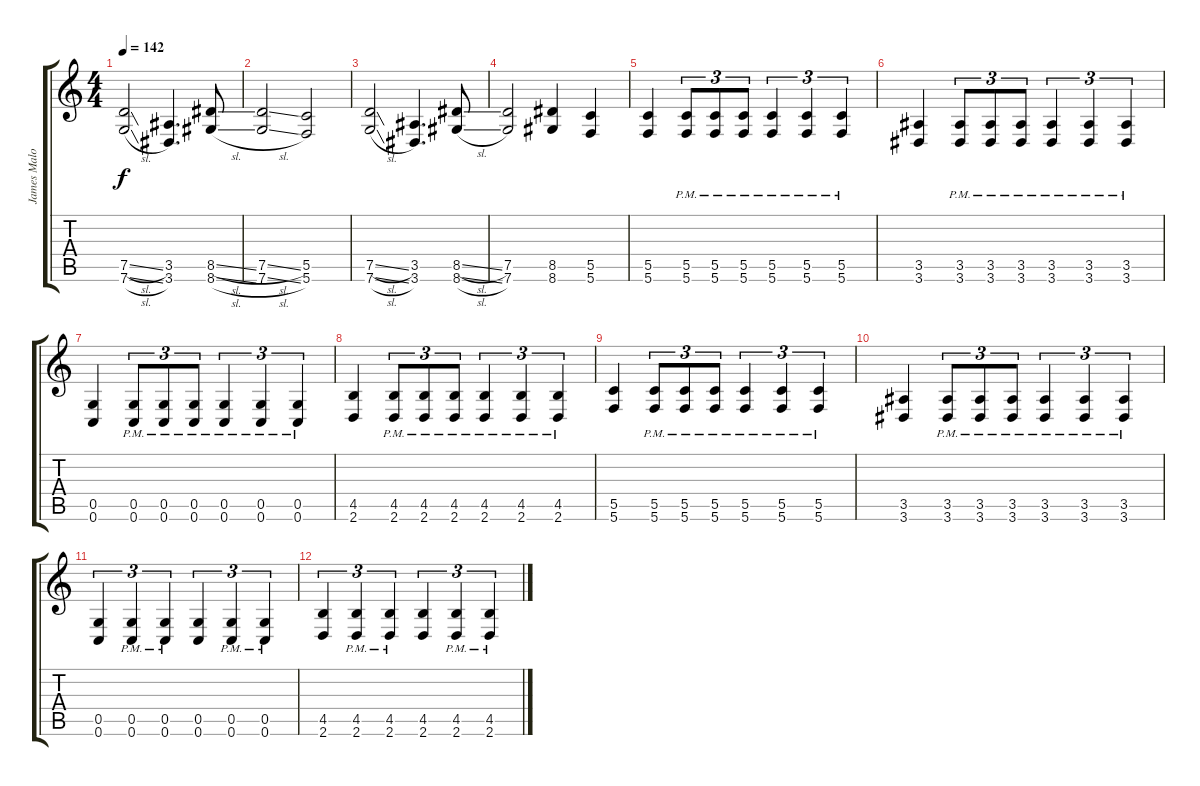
\track ("James Malone Backing" "James Malo") {instrument distortionguitar}
\staff {score tabs}
\tuning (D4 A3 F3 C3 G2 C2) {hide}
\ts (4 4)
\tempo 142
\clef g2
\ks c
(7.5{sl} 7.6{sl}).2{dy f} (3.5 3.6).4{d} (8.5{sl} 8.6{sl}).8 |
(7.5{sl} 7.6{sl}).2 (5.5 5.6).2 |
(7.5{sl} 7.6{sl}).2 (3.5 3.6).4{d} (8.5{sl} 8.6{sl}).8 |
(7.5 7.6).2 (8.5 8.6).4 (5.5 5.6).4 |
(5.5 5.6).4{volume 16} (5.5{pm} 5.6{pm}).8{tu (3 2)} (5.5{pm} 5.6{pm}).8{tu (3 2)} (5.5{pm} 5.6{pm}).8{tu (3 2)} (5.5{pm} 5.6{pm}).4{tu (3 2)} (5.5{pm} 5.6{pm}).4{tu (3 2)} (5.5{pm} 5.6{pm}).4{tu (3 2)} |
(3.5 3.6).4 (3.5{pm} 3.6{pm}).8{tu (3 2)} (3.5{pm} 3.6{pm}).8{tu (3 2)} (3.5{pm} 3.6{pm}).8{tu (3 2)} (3.5{pm} 3.6{pm}).4{tu (3 2)} (3.5{pm} 3.6{pm}).4{tu (3 2)} (3.5{pm} 3.6{pm}).4{tu (3 2)} |
(0.5 0.6).4 (0.5{pm} 0.6{pm}).8{tu (3 2)} (0.5{pm} 0.6{pm}).8{tu (3 2)} (0.5{pm} 0.6{pm}).8{tu (3 2)} (0.5{pm} 0.6{pm}).4{tu (3 2)} (0.5{pm} 0.6{pm}).4{tu (3 2)} (0.5{pm} 0.6{pm}).4{tu (3 2)} |
(4.5 2.6).4 (4.5{pm} 2.6{pm}).8{tu (3 2)} (4.5{pm} 2.6{pm}).8{tu (3 2)} (4.5{pm} 2.6{pm}).8{tu (3 2)} (4.5{pm} 2.6{pm}).4{tu (3 2)} (4.5{pm} 2.6{pm}).4{tu (3 2)} (4.5{pm} 2.6{pm}).4{tu (3 2)} |
(5.5 5.6).4 (5.5{pm} 5.6{pm}).8{tu (3 2)} (5.5{pm} 5.6{pm}).8{tu (3 2)} (5.5{pm} 5.6{pm}).8{tu (3 2)} (5.5{pm} 5.6{pm}).4{tu (3 2)} (5.5{pm} 5.6{pm}).4{tu (3 2)} (5.5{pm} 5.6{pm}).4{tu (3 2)} |
(3.5 3.6).4 (3.5{pm} 3.6{pm}).8{tu (3 2)} (3.5{pm} 3.6{pm}).8{tu (3 2)} (3.5{pm} 3.6{pm}).8{tu (3 2)} (3.5{pm} 3.6{pm}).4{tu (3 2)} (3.5{pm} 3.6{pm}).4{tu (3 2)} (3.5{pm} 3.6{pm}).4{tu (3 2)} |
(0.5 0.6).4{tu (3 2)} (0.5{pm} 0.6{pm}).4{tu (3 2)} (0.5{pm} 0.6{pm}).4{tu (3 2)} (0.5 0.6).4{tu (3 2)} (0.5{pm} 0.6{pm}).4{tu (3 2)} (0.5{pm} 0.6{pm}).4{tu (3 2)} |
(4.5 2.6).4{tu (3 2)} (4.5{pm} 2.6{pm}).4{tu (3 2)} (4.5{pm} 2.6{pm}).4{tu (3 2)} (4.5 2.6).4{tu (3 2)} (4.5{pm} 2.6{pm}).4{tu (3 2)} (4.5{pm} 2.6{pm}).4{tu (3 2)}
